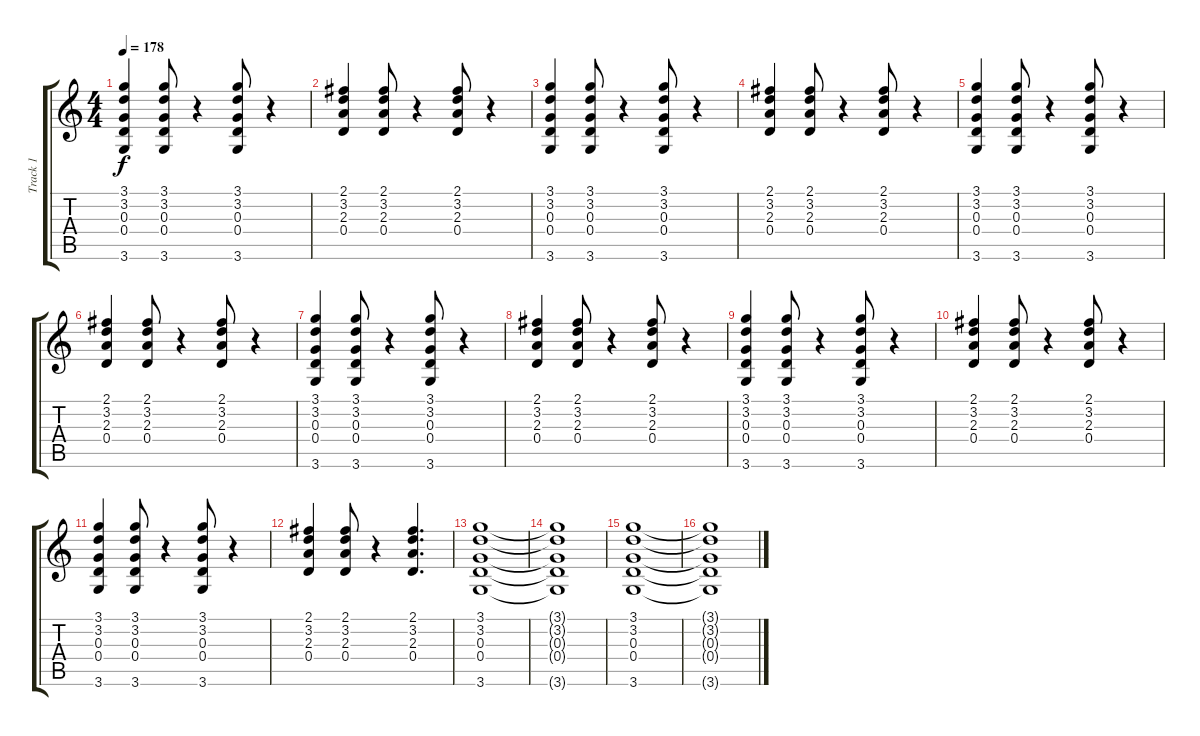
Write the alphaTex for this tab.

\track ("Track 1" "Track 1") {instrument overdrivenguitar}
\staff {score tabs}
\tuning (E4 B3 G3 D3 A2 E2) {hide}
\ts (4 4)
\tempo 178
\clef g2
\ks c
(3.1 3.2 0.3 0.4 3.6).4{dy f} (3.1 3.2 0.3 0.4 3.6).8 r.4 (3.1 3.2 0.3 0.4 3.6).8 r.4 |
(2.1 3.2 2.3 0.4).4 (2.1 3.2 2.3 0.4).8 r.4 (2.1 3.2 2.3 0.4).8 r.4 |
(3.1 3.2 0.3 0.4 3.6).4 (3.1 3.2 0.3 0.4 3.6).8 r.4 (3.1 3.2 0.3 0.4 3.6).8 r.4 |
(2.1 3.2 2.3 0.4).4 (2.1 3.2 2.3 0.4).8 r.4 (2.1 3.2 2.3 0.4).8 r.4 |
(3.1 3.2 0.3 0.4 3.6).4 (3.1 3.2 0.3 0.4 3.6).8 r.4 (3.1 3.2 0.3 0.4 3.6).8 r.4 |
(2.1 3.2 2.3 0.4).4 (2.1 3.2 2.3 0.4).8 r.4 (2.1 3.2 2.3 0.4).8 r.4 |
(3.1 3.2 0.3 0.4 3.6).4 (3.1 3.2 0.3 0.4 3.6).8 r.4 (3.1 3.2 0.3 0.4 3.6).8 r.4 |
(2.1 3.2 2.3 0.4).4 (2.1 3.2 2.3 0.4).8 r.4 (2.1 3.2 2.3 0.4).8 r.4 |
(3.1 3.2 0.3 0.4 3.6).4 (3.1 3.2 0.3 0.4 3.6).8 r.4 (3.1 3.2 0.3 0.4 3.6).8 r.4 |
(2.1 3.2 2.3 0.4).4 (2.1 3.2 2.3 0.4).8 r.4 (2.1 3.2 2.3 0.4).8 r.4 |
(3.1 3.2 0.3 0.4 3.6).4 (3.1 3.2 0.3 0.4 3.6).8 r.4 (3.1 3.2 0.3 0.4 3.6).8 r.4 |
(2.1 3.2 2.3 0.4).4 (2.1 3.2 2.3 0.4).8 r.4 (2.1 3.2 2.3 0.4).4{d} |
(3.1 3.2 0.3 0.4 3.6).1 |
(3.1{t} 3.2{t} 0.3{t} 0.4{t} 3.6{t}).1 |
(3.1 3.2 0.3 0.4 3.6).1 |
(3.1{t} 3.2{t} 0.3{t} 0.4{t} 3.6{t}).1
